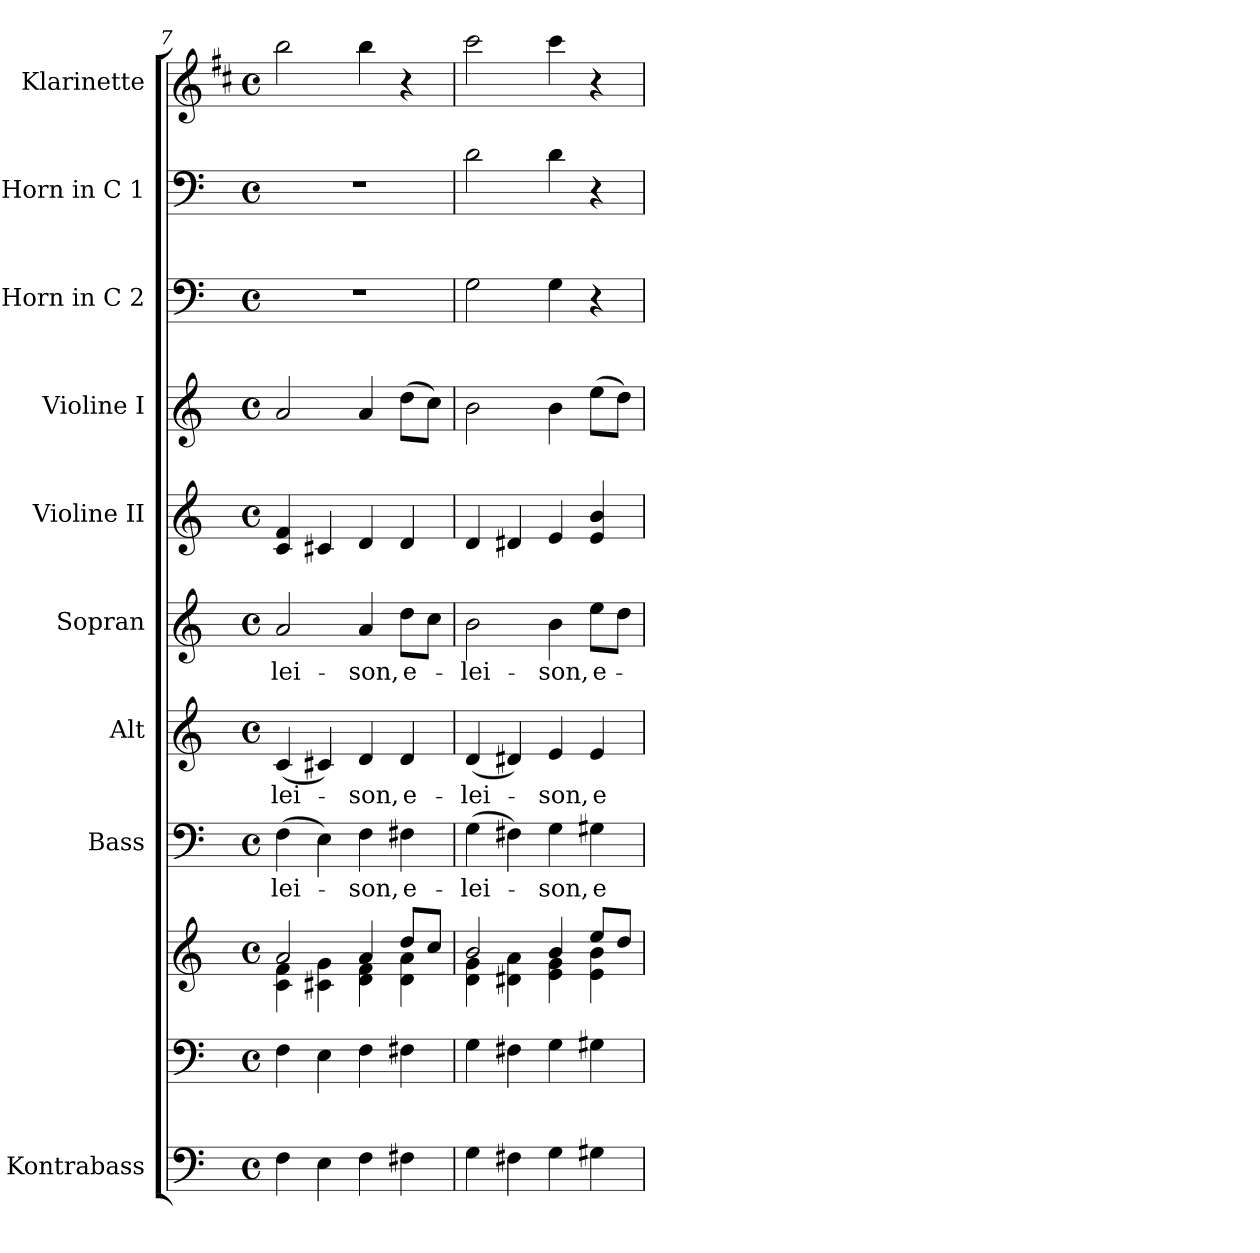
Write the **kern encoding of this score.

**kern	**kern	**kern	**kern	**text	**kern	**text	**kern	**text	**kern	**kern	**kern	**kern	**kern
*part10	*part9	*part9	*part8	*part8	*part7	*part7	*part6	*part6	*part5	*part4	*part3	*part2	*part1
*staff11	*staff10	*staff9	*staff8	*staff8	*staff7	*staff7	*staff6	*staff6	*staff5	*staff4	*staff3	*staff2	*staff1
*I"Kontrabass	*	*	*I"Bass	*	*I"Alt	*	*I"Sopran	*	*I"Violine II	*I"Violine I	*I"Horn in C 2	*I"Horn in C 1	*I"Klarinette
*I'Kb.	*	*	*I'B.	*	*I'A.	*	*I'S.	*	*I'Vl. II	*I'Vl. I	*I'Horn 2	*I'Horn 1	*I'Kl.
*clefF4	*clefF4	*clefG2	*clefF4	*	*clefG2	*	*clefG2	*	*clefG2	*clefG2	*clefF4	*clefF4	*clefG2
*ITrd7c12	*	*	*	*	*	*	*	*	*	*	*	*	*ITrd1c2
*k[]	*k[]	*k[]	*k[]	*	*k[]	*	*k[]	*	*k[]	*k[]	*k[]	*k[]	*k[]
*C:	*C:	*C:	*C:	*	*C:	*	*C:	*	*C:	*C:	*C:	*C:	*C:
*M4/4	*M4/4	*M4/4	*M4/4	*	*M4/4	*	*M4/4	*	*M4/4	*M4/4	*M4/4	*M4/4	*M4/4
*met(c)	*met(c)	*met(c)	*met(c)	*	*met(c)	*	*met(c)	*	*met(c)	*met(c)	*met(c)	*met(c)	*met(c)
=7	=7	=7	=7	=7	=7	=7	=7	=7	=7	=7	=7	=7	=7
*	*	*^	*	*	*	*	*	*	*	*	*	*	*
!	!	!	!	!	!LO:LY:b	!	!LO:LY:b	!	!LO:LY:b	!	!	!	!	!
4FF\	4F\	2a/	4c\ 4f\	(>4F\	-lei-	(<4c/	-lei-	2a/	-lei-	4c/ 4f/	2a/	1r	1r	2aa\
4EE\	4E\	.	4c#X\ 4g\	4E\)	.	4c#X/)	.	.	.	4c#X/	.	.	.	.
!	!	!	!	!	!LO:LY:b	!	!LO:LY:b	!	!LO:LY:b	!	!	!	!	!
4FF\	4F\	4a/	4d\ 4f\	4F\	-son,	4d/	-son,	4a/	-son,	4d/	4a/	.	.	4aa\
!	!	!	!	!	!LO:LY:b	!	!LO:LY:b	!	!LO:LY:b	!	!	!	!	!
4FF#X\	4F#X\	8dd/L	4d\ 4a\	4F#X\	e-	4d/	e-	8dd\L	e-	4d/	(>8dd\L	.	.	4r
.	.	8cc/J	.	.	.	.	.	8cc\J	.	.	8cc\J)	.	.	.
=8	=8	=8	=8	=8	=8	=8	=8	=8	=8	=8	=8	=8	=8	=8
!	!	!	!	!	!LO:LY:b	!	!LO:LY:b	!	!LO:LY:b	!	!	!	!	!
4GG\	4G\	2b/	4d\ 4g\	(>4G\	-lei-	(<4d/	-lei-	2b\	-lei-	4d/	2b\	2G\	2d\	2bb\
4FF#X\	4F#X\	.	4d#X\ 4a\	4F#X\)	.	4d#X/)	.	.	.	4d#X/	.	.	.	.
!	!	!	!	!	!LO:LY:b	!	!LO:LY:b	!	!LO:LY:b	!	!	!	!	!
4GG\	4G\	4b/	4e\ 4g\	4G\	-son,	4e/	-son,	4b\	-son,	4e/	4b\	4G\	4d\	4bb\
!	!	!	!	!	!LO:LY:b	!	!LO:LY:b	!	!LO:LY:b	!	!	!	!	!
4GG#X\	4G#X\	8ee/L	4e\ 4b\	4G#X\	e-	4e/	e-	8ee\L	e-	4e/ 4b/	(>8ee\L	4r	4r	4r
.	.	8dd/J	.	.	.	.	.	8dd\J	.	.	8dd\J)	.	.	.
*	*	*v	*v	*	*	*	*	*	*	*	*	*	*	*
=	=	=	=	=	=	=	=	=	=	=	=	=	=
*-	*-	*-	*-	*-	*-	*-	*-	*-	*-	*-	*-	*-	*-
